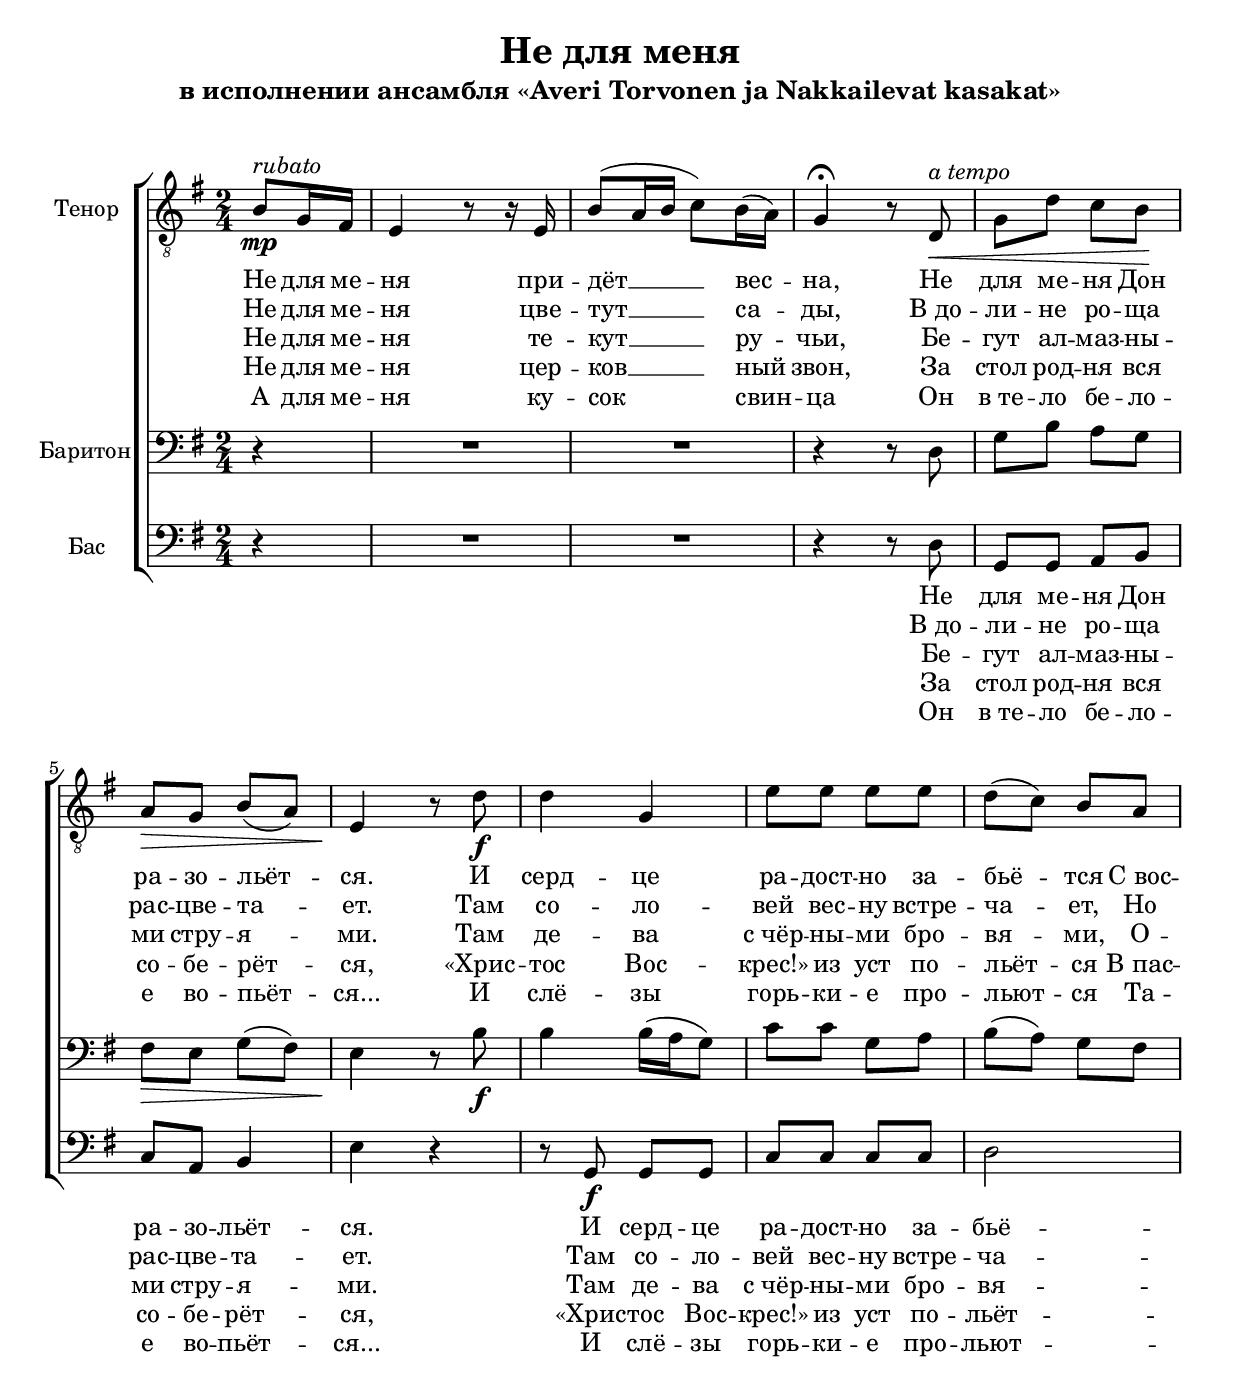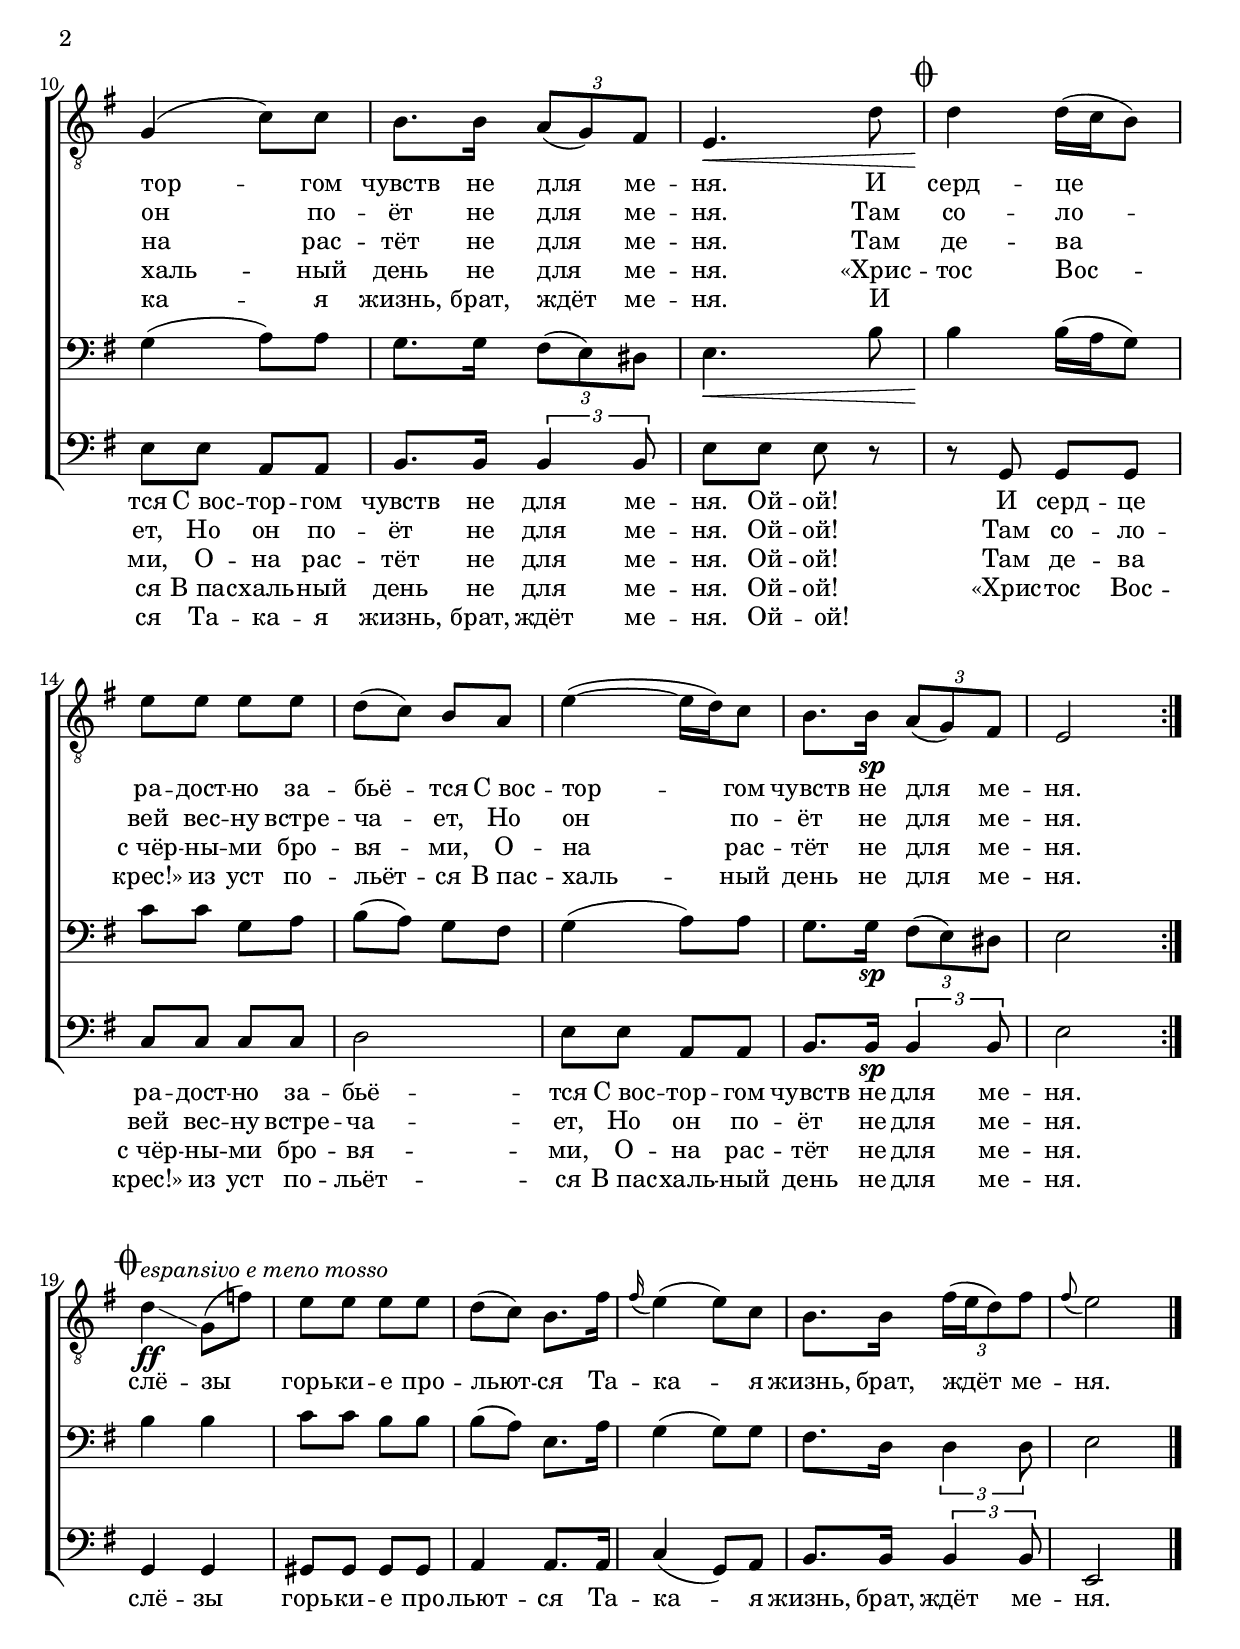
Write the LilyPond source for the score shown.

\version "2.14.2"
\pointAndClickOff

\header {
  title = "Не для меня"
  subtitle = "в исполнении ансамбля «Averi Torvonen ja Nakkailevat kasakat»"
%  composer = "Säveltäjä"
%  poet = "Sanoittaja"
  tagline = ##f
}

globals = { \key e \minor \time 2/4 }

tenor = \relative c' {
  \partial 4
  b8\mp^\markup {\italic rubato }
  g16 fis16 | e4 r8 r16 e16 | b'8 ( a16 b16 c8) b16( a16) g4\fermata r8 % intro
  d\<^\markup {\italic "a tempo" } | g d' c b\! | a\> g b( a) | e4\! r8 % verse
  d'8\f|d4 g,4|e'8 e e e|d( c) b a g4( c8) c8|b8. b16 \times 2/3 {a8( g8) fis8}|e4.\< % chorus 
  d'8  | \mark \markup {\musicglyph #"scripts.coda"} d4\! d16( c16 b8)|e8 e e e|d( c) b a e'4~ ( e16 d16) c8|b8. b16\sp \times 2/3 {a8( g8) fis8}|e2 % chorus
}

%TODO esitysohjeet isolla + ekan säkeistö unisono?
tenorEnding = \relative c' {
  \mark \markup {\musicglyph #"scripts.coda" } 
  d4^\markup{\italic {espansivo e meno mosso}}\!\ff\glissando g,8( f'8) |e8 e e e|d( c) b8. fis'16 |\appoggiatura fis e4( e8) c8|b8. b16 \times 2/3 {fis'16( e16 d8) fis8}|\appoggiatura fis e2 \bar "|."
}

barytone = \relative c {
  \partial 4 r4
  R2*2 r4 r8 d | g b a g | fis\> e g( fis) | e4\! r8 % verse
  b'8\f|b4 b16(a g8)|c8 c g a|b( a) g fis|g4( a8) a8|g8. g16 \times 2/3 {fis8( e8) dis8}|e4.\< % chorus
  b'8|b4\! b16(a g8)|c8 c g a|b( a) g fis|g4( a8) a8|g8. g16\sp \times 2/3 {fis8( e8) dis8}|e2 % chorus
}

barytoneEnding = \relative c {
  b'4\! b4|c8 c b b|b8( a8) e8. a16|g4( g8) g8|fis8. d16 \times 2/3 {d4 d8}|e2 
}

bass = 	\relative c {
  \partial 4 r4
  R2*2 r4 r8 d8|g,8 g a b|c a b4|e4 r4 % verse
  r8 g,8\f g g|c8 c c c|d2|e8 e8 a,8 a8|b8. b16 \times 2/3 {b4 b8}|e8 e8 e8 r8 % chorus
  r8 g,8 g g|c8 c c c|d2|e8 e8 a,8 a8|b8. b16\sp \times 2/3 {b4 b8}|e2 % chorus
}

bassEnding = \relative c {
  g4 g|gis8 gis gis gis|a4 a8. a16|c4( g8) a8 |b8. b16 \times 2/3 {b4 b8}|e,2 
}

%TODO fraasien alkukirjaimet ym.
introOne = \lyricmode { Не для ме -- ня при -- дёт __ вес -- на, }
verseOne = \lyricmode { Не для ме -- ня  Дон ра -- зо -- льёт -- ся. }
chorusOne = \lyricmode {
  И серд -- це ра -- дост -- но за -- бьё -- тся 
  С_вос -- тор -- гом чувств не для ме -- ня.
}

introTwo = \lyricmode { Не для ме -- ня цве -- тут __ са -- ды, }
verseTwo = \lyricmode { В_до -- ли -- не ро -- ща рас -- цве -- та -- ет. }
chorusTwo = \lyricmode { 
  Там со -- ло -- вей вес -- ну встре -- ча -- ет, 
  Но он по -- ёт не для ме -- ня.
}

introThree = \lyricmode { Не для ме -- ня те -- кут __ ру -- чьи, }
verseThree = \lyricmode { Бе -- гут ал -- маз -- ны -- ми стру -- я -- ми. }
chorusThree = \lyricmode { 
  Там де -- ва с_чёр -- ны -- ми бро -- вя -- ми,
  О -- на рас -- тёт не для ме -- ня.
}

introFour = \lyricmode { Не для ме -- ня цер -- ков __ ный звон, }
verseFour = \lyricmode { За стол род -- ня вся со -- бе -- рёт -- ся, }
chorusFour = \lyricmode { 
  «Хрис -- тос Вос -- крес!» из уст по -- льёт -- ся
  В_пас -- халь -- ный день не для ме -- ня.
}

introFive = \lyricmode { А для ме -- ня ку -- сок свин -- ца }
verseFive = \lyricmode { Он в_те -- ло бе -- ло -- е во -- пьёт -- ся... }
chorusFive = \lyricmode {
  слё -- зы горь -- ки -- е про -- льют -- ся 
  Та -- ка -- я жизнь, брат, ждёт ме -- ня.
}

hoi = \lyricmode { Ой -- ой! }
skipit = \lyricmode { _ _ _ _ _ _ _ _ _ _ _ _ _ _ _ _ }

\score {
  \new ChoirStaff <<
    \new Staff << 
      \set Staff.instrumentName = "Тенор"
      \set Staff.midiInstrument = "choir aahs"
      \new Voice = "Tenor" { \clef "treble_8" \globals \repeat volta 4 \tenor \break \tenorEnding }
      \new Lyrics \lyricsto "Tenor" {	\introOne \verseOne \chorusOne \chorusOne}
      \new Lyrics \lyricsto "Tenor" {	\introTwo \verseTwo \chorusTwo \chorusTwo}
      \new Lyrics \lyricsto "Tenor" {	\introThree \verseThree \chorusThree \chorusThree}
      \new Lyrics \lyricsto "Tenor" {	\introFour \verseFour \chorusFour \chorusFour}
      \new Lyrics \lyricsto "Tenor" {	\introFive \verseFive И \chorusFive И \skipit \chorusFive}
    >>
    \new Staff << 
      \set Staff.instrumentName = "Баритон"
      \set Staff.midiInstrument = "choir aahs"
      \new Voice = "Barytone" { \clef bass \globals \barytone \barytoneEnding}
    >>
    \new Staff << 
      \set Staff.instrumentName = "Бас"
      \set Staff.midiInstrument = "choir aahs"
      \new Voice = "Bass" { \clef bass \globals \bass \bassEnding}
      \new Lyrics \lyricsto "Bass" {  \verseOne \chorusOne \hoi \chorusOne }
      \new Lyrics \lyricsto "Bass" {  \verseTwo \chorusTwo \hoi \chorusTwo }
      \new Lyrics \lyricsto "Bass" {  \verseThree \chorusThree \hoi \chorusThree }
      \new Lyrics \lyricsto "Bass" {  \verseFour \chorusFour \hoi \chorusFour }
      \new Lyrics \lyricsto "Bass" {  \verseFive И \chorusFive \hoi \skipit _ \chorusFive }
    >> 
  >>
  \midi {}
  \layout {}
} 

\paper {
  ragged-bottom = ##t
  markup-system-spacing #'padding = #5  % between title and staff group
  system-system-spacing #'padding = #5 % between staff groups
}

